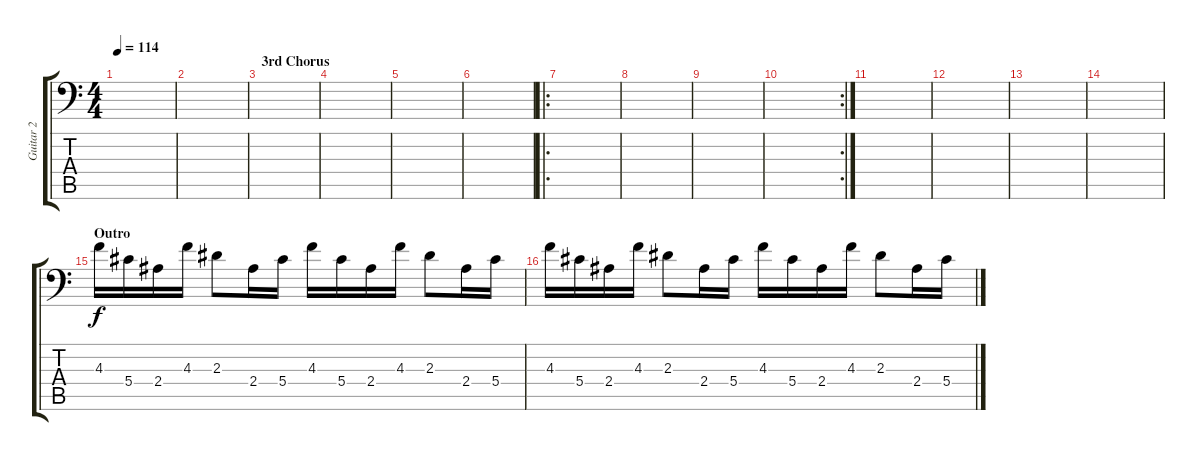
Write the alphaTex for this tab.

\track ("Guitar 2" "Guitar 2") {instrument acousticguitarsteel}
\staff {score tabs}
\tuning (Bb3 Gb3 Db3 Ab2 Db2 Ab1) {hide}
\ts (4 4)
\tempo 114
\clef f4
\ks c
|
|
\section ("" "3rd Chorus")
|
|
|
|
\ro
|
|
|
\rc 2
|
|
|
|
|
\section ("" "Outro")
4.3.16 5.4.16 2.4.16 4.3.16 2.3.8 2.4.16 5.4.16 4.3.16 5.4.16 2.4.16 4.3.16 2.3.8 2.4.16 5.4.16 |
4.3.16 5.4.16 2.4.16 4.3.16 2.3.8 2.4.16 5.4.16 4.3.16 5.4.16 2.4.16 4.3.16 2.3.8 2.4.16 5.4.16
